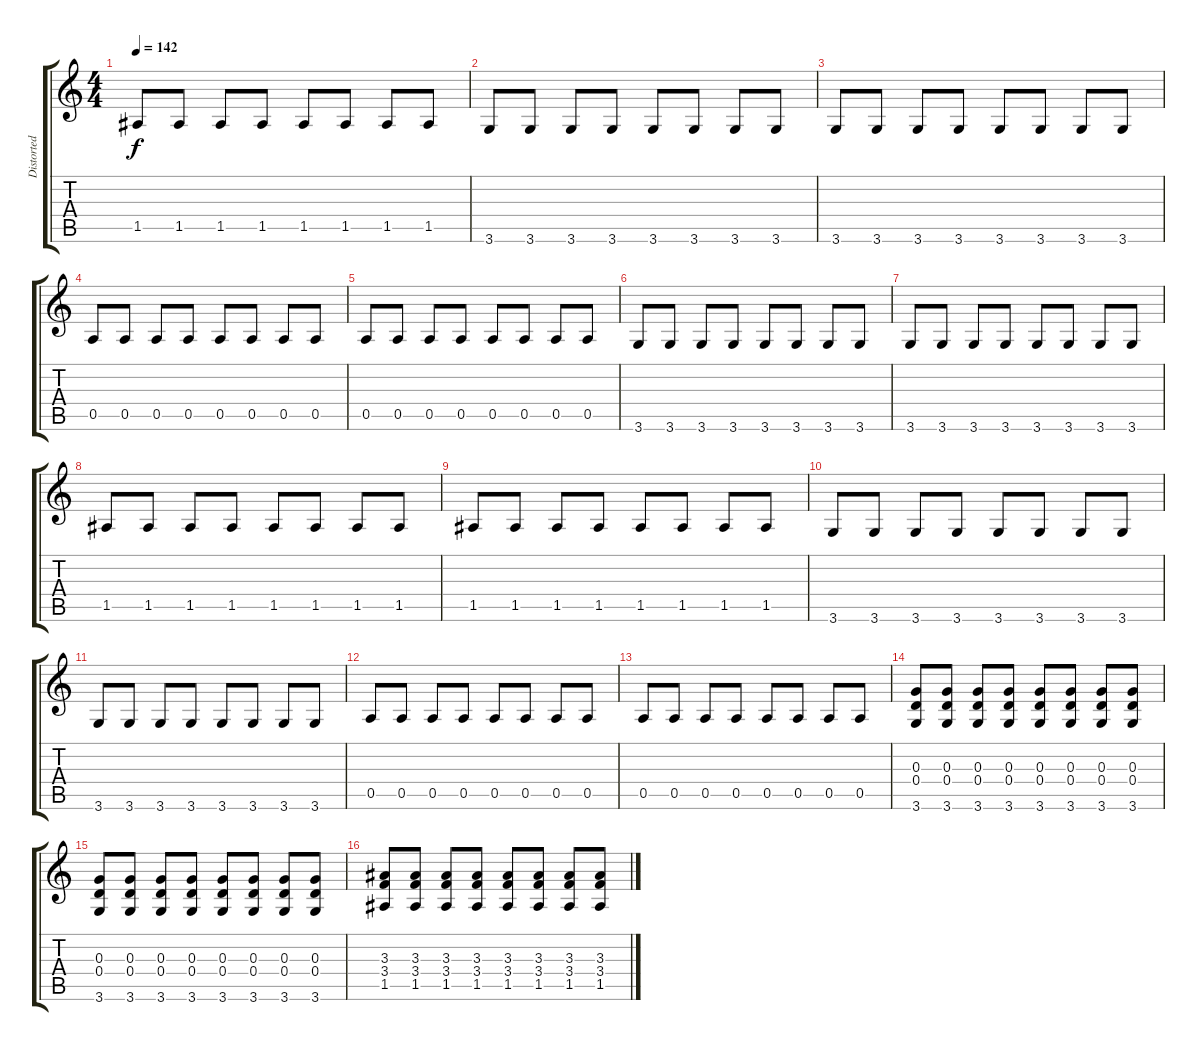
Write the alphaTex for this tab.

\track ("Distorted" "Distorted") {instrument distortionguitar}
\staff {score tabs}
\tuning (E4 B3 G3 D3 A2 E2) {hide}
\ts (4 4)
\tempo 142
\clef g2
\ks c
1.5.8{dy f} 1.5.8 1.5.8 1.5.8 1.5.8 1.5.8 1.5.8 1.5.8 |
3.6.8 3.6.8 3.6.8 3.6.8 3.6.8 3.6.8 3.6.8 3.6.8 |
3.6.8 3.6.8 3.6.8 3.6.8 3.6.8 3.6.8 3.6.8 3.6.8 |
0.5.8 0.5.8 0.5.8 0.5.8 0.5.8 0.5.8 0.5.8 0.5.8 |
0.5.8 0.5.8 0.5.8 0.5.8 0.5.8 0.5.8 0.5.8 0.5.8 |
3.6.8 3.6.8 3.6.8 3.6.8 3.6.8 3.6.8 3.6.8 3.6.8 |
3.6.8 3.6.8 3.6.8 3.6.8 3.6.8 3.6.8 3.6.8 3.6.8 |
1.5.8 1.5.8 1.5.8 1.5.8 1.5.8 1.5.8 1.5.8 1.5.8 |
1.5.8 1.5.8 1.5.8 1.5.8 1.5.8 1.5.8 1.5.8 1.5.8 |
3.6.8 3.6.8 3.6.8 3.6.8 3.6.8 3.6.8 3.6.8 3.6.8 |
3.6.8 3.6.8 3.6.8 3.6.8 3.6.8 3.6.8 3.6.8 3.6.8 |
0.5.8 0.5.8 0.5.8 0.5.8 0.5.8 0.5.8 0.5.8 0.5.8 |
0.5.8 0.5.8 0.5.8 0.5.8 0.5.8 0.5.8 0.5.8 0.5.8 |
(0.3 0.4 3.6).8 (0.3 0.4 3.6).8 (0.3 0.4 3.6).8 (0.3 0.4 3.6).8 (0.3 0.4 3.6).8 (0.3 0.4 3.6).8 (0.3 0.4 3.6).8 (0.3 0.4 3.6).8 |
(0.3 0.4 3.6).8 (0.3 0.4 3.6).8 (0.3 0.4 3.6).8 (0.3 0.4 3.6).8 (0.3 0.4 3.6).8 (0.3 0.4 3.6).8 (0.3 0.4 3.6).8 (0.3 0.4 3.6).8 |
(3.3 3.4 1.5).8 (3.3 3.4 1.5).8 (3.3 3.4 1.5).8 (3.3 3.4 1.5).8 (3.3 3.4 1.5).8 (3.3 3.4 1.5).8 (3.3 3.4 1.5).8 (3.3 3.4 1.5).8
